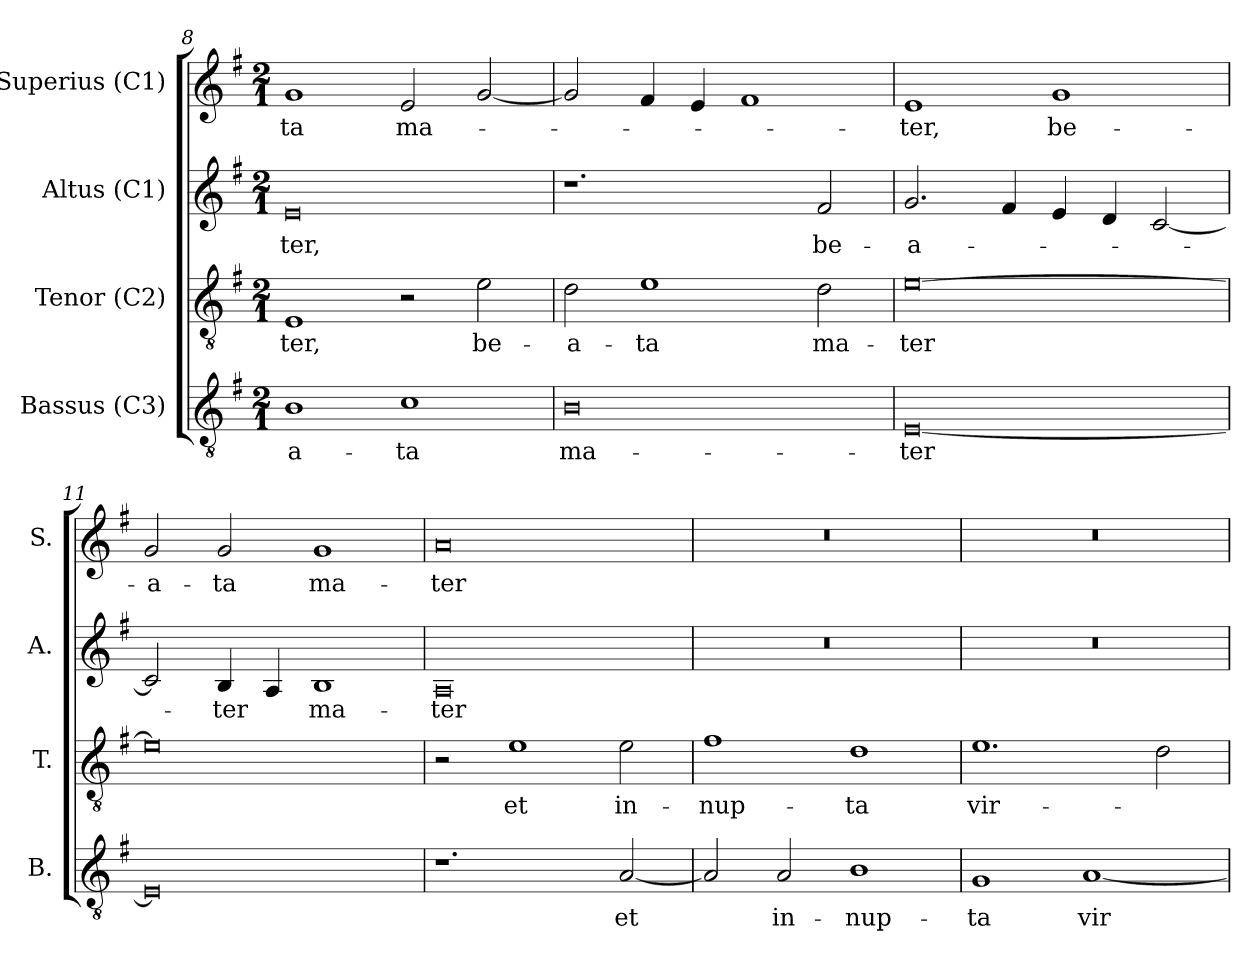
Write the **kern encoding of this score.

**kern	**text	**kern	**text	**kern	**text	**kern	**text
*part4	*part4	*part3	*part3	*part2	*part2	*part1	*part1
*staff4	*staff4	*staff3	*staff3	*staff2	*staff2	*staff1	*staff1
*I"Bassus (C3)	*	*I"Tenor (C2)	*	*I"Altus (C1)	*	*I"Superius (C1)	*
*I'B.	*	*I'T.	*	*I'A.	*	*I'S.	*
*clefGv2	*	*clefGv2	*	*clefG2	*	*clefG2	*
*	*	*ITrd7c12	*	*ITrd7c12	*	*	*
*k[f#]	*	*k[f#]	*	*k[f#]	*	*k[f#]	*
*G:	*	*G:	*	*G:	*	*G:	*
*M2/1	*	*M2/1	*	*M2/1	*	*M2/1	*
=8	=8	=8	=8	=8	=8	=8	=8
!	!LO:LY:b:color=#000000	!	!	!	!	!	!
!	!	!	!LO:LY:b:color=#000000	!	!	!	!
!	!	!	!	!	!LO:LY:b:color=#000000	!	!
!	!	!	!	!	!	!	!LO:LY:b:color=#000000
1Bi	-a-	1EEi	-ter,	0Ei	-ter,	1gi	-ta
!	!LO:LY:b:color=#000000	!	!	!	!	!	!
!	!	!	!	!	!	!	!LO:LY:b:color=#000000
1ci	-ta	2r	.	.	.	2ei/	ma-
!	!	!	!LO:LY:b:color=#000000	!	!	!	!
.	.	2Ei\	be-	.	.	[2gi/	.
=9	=9	=9	=9	=9	=9	=9	=9
!	!LO:LY:b:color=#000000	!	!	!	!	!	!
!	!	!	!LO:LY:b:color=#000000	!	!	!	!
0Bi	ma-	2Di\	-a-	1.r	.	2gi/]	.
!	!	!	!LO:LY:b:color=#000000	!	!	!	!
.	.	1Ei	-ta	.	.	4f#i/	.
.	.	.	.	.	.	4ei/	.
.	.	.	.	.	.	1f#i	.
!	!	!	!LO:LY:b:color=#000000	!	!	!	!
!	!	!	!	!	!LO:LY:b:color=#000000	!	!
.	.	2Di\	ma-	2F#i/	be-	.	.
!!LO:LB:g=z
=10	=10	=10	=10	=10	=10	=10	=10
!	!LO:LY:b:color=#000000	!	!	!	!	!	!
!	!	!	!LO:LY:b:color=#000000	!	!	!	!
!	!	!	!	!	!LO:LY:b:color=#000000	!	!
!	!	!	!	!	!	!	!LO:LY:b:color=#000000
[0Ei	-ter	[0Ei	-ter	2.Gi/	-a-	1ei	-ter,
.	.	.	.	4F#i/	.	.	.
!	!	!	!	!	!	!	!LO:LY:b:color=#000000
.	.	.	.	4Ei/	.	1gi	be-
.	.	.	.	4Di/	.	.	.
.	.	.	.	[2Ci/	.	.	.
=11	=11	=11	=11	=11	=11	=11	=11
!	!	!	!	!	!	!	!LO:LY:b:color=#000000
0Ei]	.	0Ei]	.	2Ci/]	.	2gi/	-a-
!	!	!	!	!	!LO:LY:b:color=#000000	!	!
!	!	!	!	!	!	!	!LO:LY:b:color=#000000
.	.	.	.	4BBi/	-ter	2gi/	-ta
.	.	.	.	4AAi/	.	.	.
!	!	!	!	!	!LO:LY:b:color=#000000	!	!
!	!	!	!	!	!	!	!LO:LY:b:color=#000000
.	.	.	.	1BBi	ma-	1gi	ma-
=12	=12	=12	=12	=12	=12	=12	=12
!	!	!	!	!	!LO:LY:b:color=#000000	!	!
!	!	!	!	!	!	!	!LO:LY:b:color=#000000
1.r	.	2r	.	0AAi	-ter	0ai	-ter
!	!	!	!LO:LY:b:color=#000000	!	!	!	!
.	.	1Ei	et	.	.	.	.
!	!LO:LY:b:color=#000000	!	!	!	!	!	!
!	!	!	!LO:LY:b:color=#000000	!	!	!	!
[2Ai/	et	2Ei\	in-	.	.	.	.
=13	=13	=13	=13	=13	=13	=13	=13
!	!	!	!LO:LY:b:color=#000000	!LO:N:vis=1	!	!LO:N:vis=1	!
2Ai/]	.	1F#i	-nup-	0r	.	0r	.
!	!LO:LY:b:color=#000000	!	!	!	!	!	!
2Ai/	in-	.	.	.	.	.	.
!	!LO:LY:b:color=#000000	!	!	!	!	!	!
!	!	!	!LO:LY:b:color=#000000	!	!	!	!
1Bi	-nup-	1Di	-ta	.	.	.	.
=14	=14	=14	=14	=14	=14	=14	=14
!	!LO:LY:b:color=#000000	!	!	!	!	!	!
!	!	!	!LO:LY:b:color=#000000	!LO:N:vis=1	!	!LO:N:vis=1	!
1Gi	-ta	1.Ei	vir-	0r	.	0r	.
!	!LO:LY:b:color=#000000	!	!	!	!	!	!
[1Ai	vir-	.	.	.	.	.	.
.	.	2Di\	.	.	.	.	.
=	=	=	=	=	=	=	=
*-	*-	*-	*-	*-	*-	*-	*-
